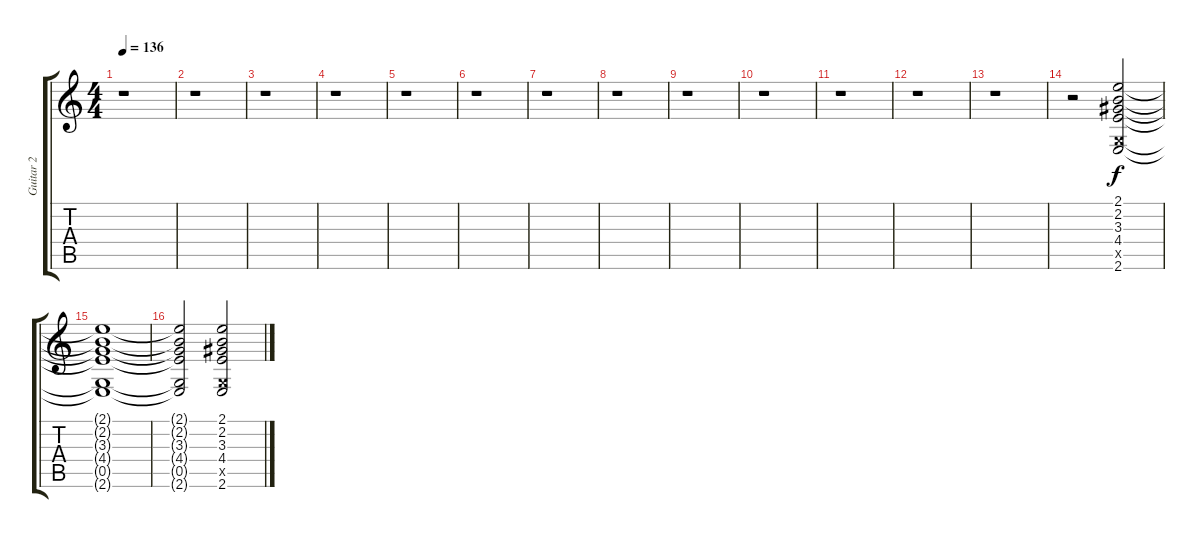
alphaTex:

\track ("Guitar 2" "Guitar 2") {instrument electricguitarclean}
\staff {score tabs}
\tuning (D4 A3 F3 C3 G2 D2) {hide}
\ts (4 4)
\tempo 136
\clef g2
\ks c
r.1{dy f} |
r.1 |
r.1 |
r.1 |
r.1 |
r.1 |
r.1 |
r.1 |
r.1 |
r.1 |
r.1 |
r.1 |
r.1 |
r.2 (2.1 2.2 3.3 4.4 0.5{x} 2.6).2 |
(2.1{t} 2.2{t} 3.3{t} 4.4{t} 0.5{t} 2.6{t}).1 |
(2.1{t} 2.2{t} 3.3{t} 4.4{t} 0.5{t} 2.6{t}).2 (2.1 2.2 3.3 4.4 0.5{x} 2.6).2
